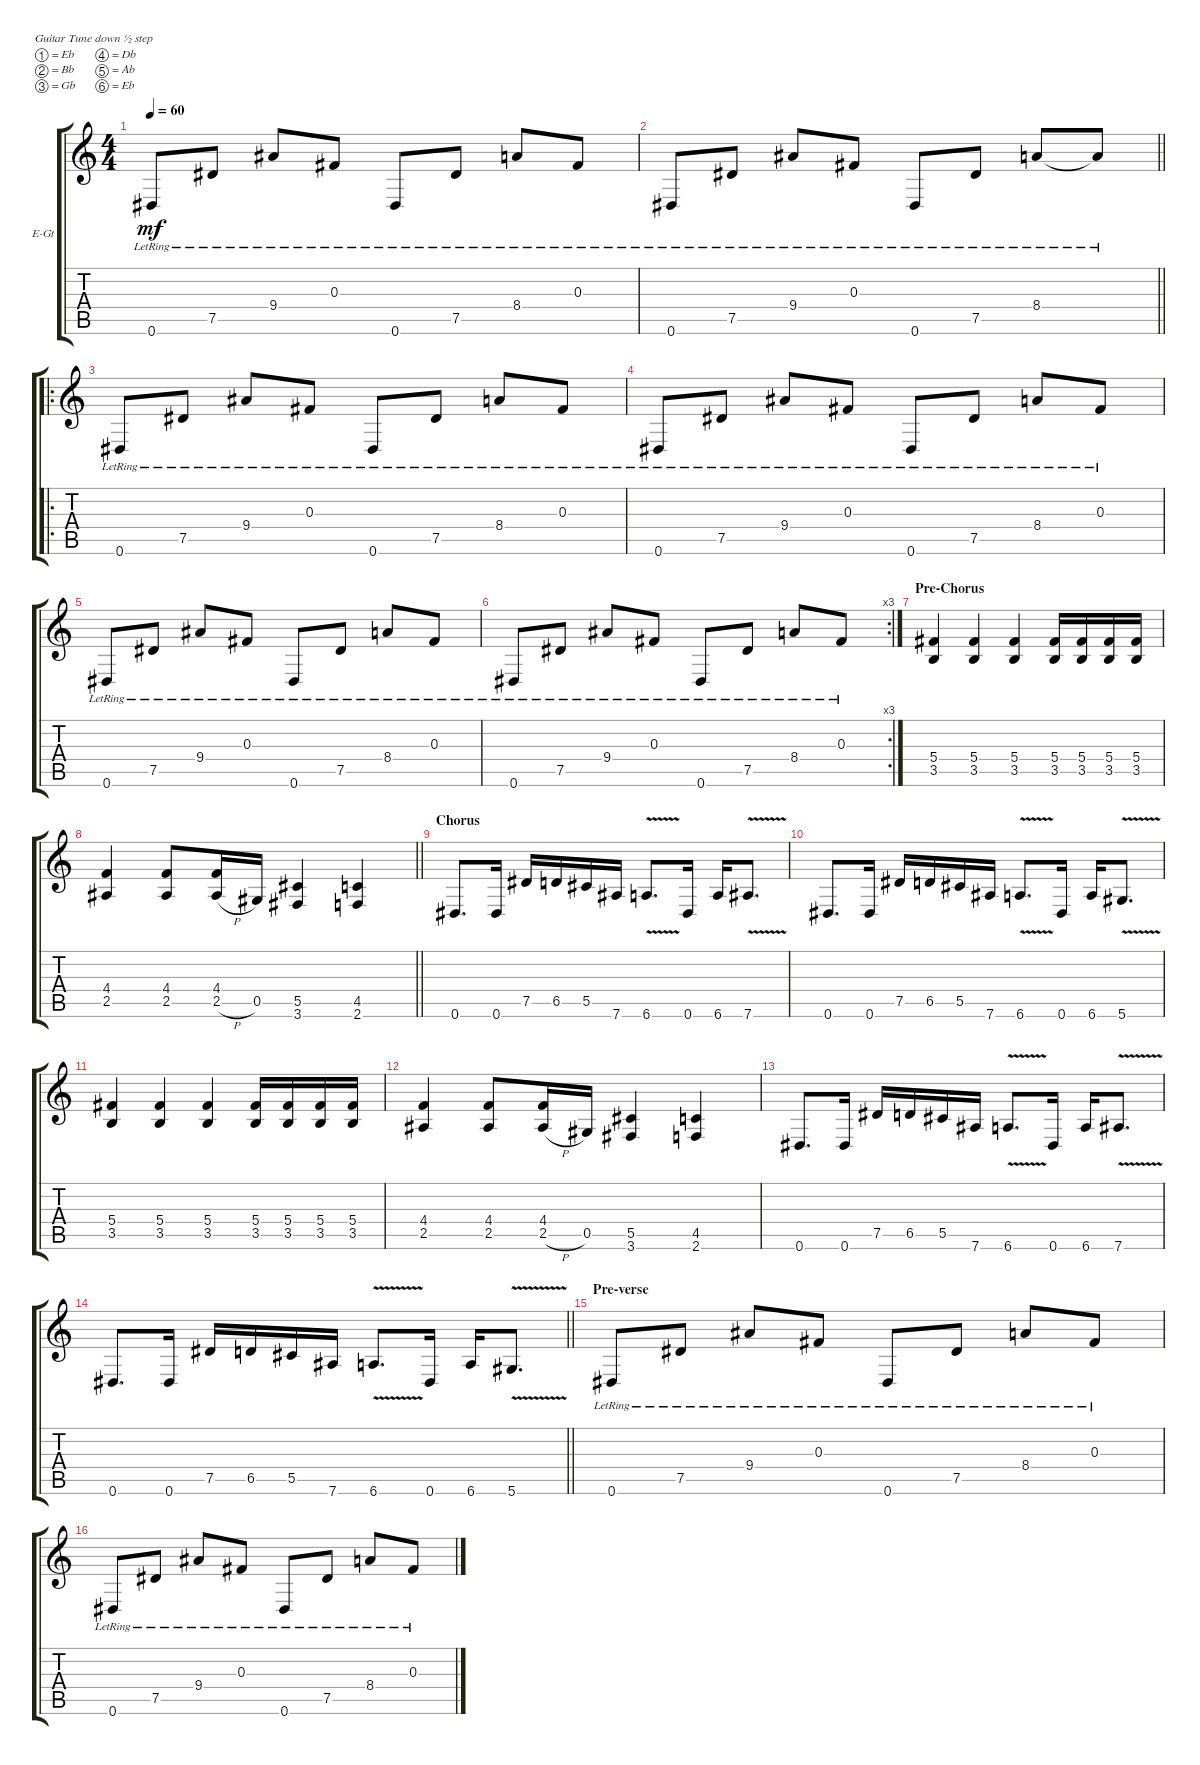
\bracketExtendMode groupsimilarinstruments
\firstSystemTrackNameOrientation horizontal
\otherSystemsTrackNameOrientation horizontal
\track ("Iommi Rythym" "E-Gt") {instrument distortionguitar}
\staff {score tabs}
\tuning (Eb4 Bb3 Gb3 Db3 Ab2 Eb2)
\ts (4 4)
\tempo 60
\clef g2
\ks c
0.6{lr}.8{dy mf} 7.5{lr}.8 9.4{lr}.8 0.3{lr}.8 0.6{lr}.8 7.5{lr}.8 8.4{lr}.8 0.3{lr}.8 |
\barLineRight lightlight
0.6{lr}.8 7.5{lr}.8 9.4{lr}.8 0.3{lr}.8 0.6{lr}.8 7.5{lr}.8 8.4{lr}.8 8.4{lr t}.8 |
\ro
0.6{lr}.8 7.5{lr}.8 9.4{lr}.8 0.3{lr}.8 0.6{lr}.8 7.5{lr}.8 8.4{lr}.8 0.3{lr}.8 |
0.6{lr}.8 7.5{lr}.8 9.4{lr}.8 0.3{lr}.8 0.6{lr}.8 7.5{lr}.8 8.4{lr}.8 0.3{lr}.8 |
0.6{lr}.8 7.5{lr}.8 9.4{lr}.8 0.3{lr}.8 0.6{lr}.8 7.5{lr}.8 8.4{lr}.8 0.3{lr}.8 |
\rc 3
0.6{lr}.8 7.5{lr}.8 9.4{lr}.8 0.3{lr}.8 0.6{lr}.8 7.5{lr}.8 8.4{lr}.8 0.3{lr}.8 |
\section ("" "Pre-Chorus")
(5.4 3.5).4 (5.4 3.5).4 (5.4 3.5).4 (5.4 3.5).16 (5.4 3.5).16 (5.4 3.5).16 (5.4 3.5).16 |
\barLineRight lightlight
(4.4 2.5).4 (4.4 2.5).8 (4.4 2.5{h}).16 0.5.16 (5.5 3.6).4 (4.5 2.6).4 |
\section ("" "Chorus")
0.6.8{d} 0.6.16 7.5.16 6.5.16 5.5.16 7.6.16 6.6{v}.8{d} 0.6.16 6.6.16 7.6{v}.8{d} |
0.6.8{d} 0.6.16 7.5.16 6.5.16 5.5.16 7.6.16 6.6{v}.8{d} 0.6.16 6.6.16 5.6{v}.8{d} |
(5.4 3.5).4 (5.4 3.5).4 (5.4 3.5).4 (5.4 3.5).16 (5.4 3.5).16 (5.4 3.5).16 (5.4 3.5).16 |
(4.4 2.5).4 (4.4 2.5).8 (4.4 2.5{h}).16 0.5.16 (5.5 3.6).4 (4.5 2.6).4 |
0.6.8{d} 0.6.16 7.5.16 6.5.16 5.5.16 7.6.16 6.6{v}.8{d} 0.6.16 6.6.16 7.6{v}.8{d} |
\barLineRight lightlight
0.6.8{d} 0.6.16 7.5.16 6.5.16 5.5.16 7.6.16 6.6{v}.8{d} 0.6.16 6.6.16 5.6{v}.8{d} |
\section ("" "Pre-verse")
0.6{lr}.8 7.5{lr}.8 9.4{lr}.8 0.3{lr}.8 0.6{lr}.8 7.5{lr}.8 8.4{lr}.8 0.3{lr}.8 |
0.6{lr}.8 7.5{lr}.8 9.4{lr}.8 0.3{lr}.8 0.6{lr}.8 7.5{lr}.8 8.4{lr}.8 0.3{lr}.8
